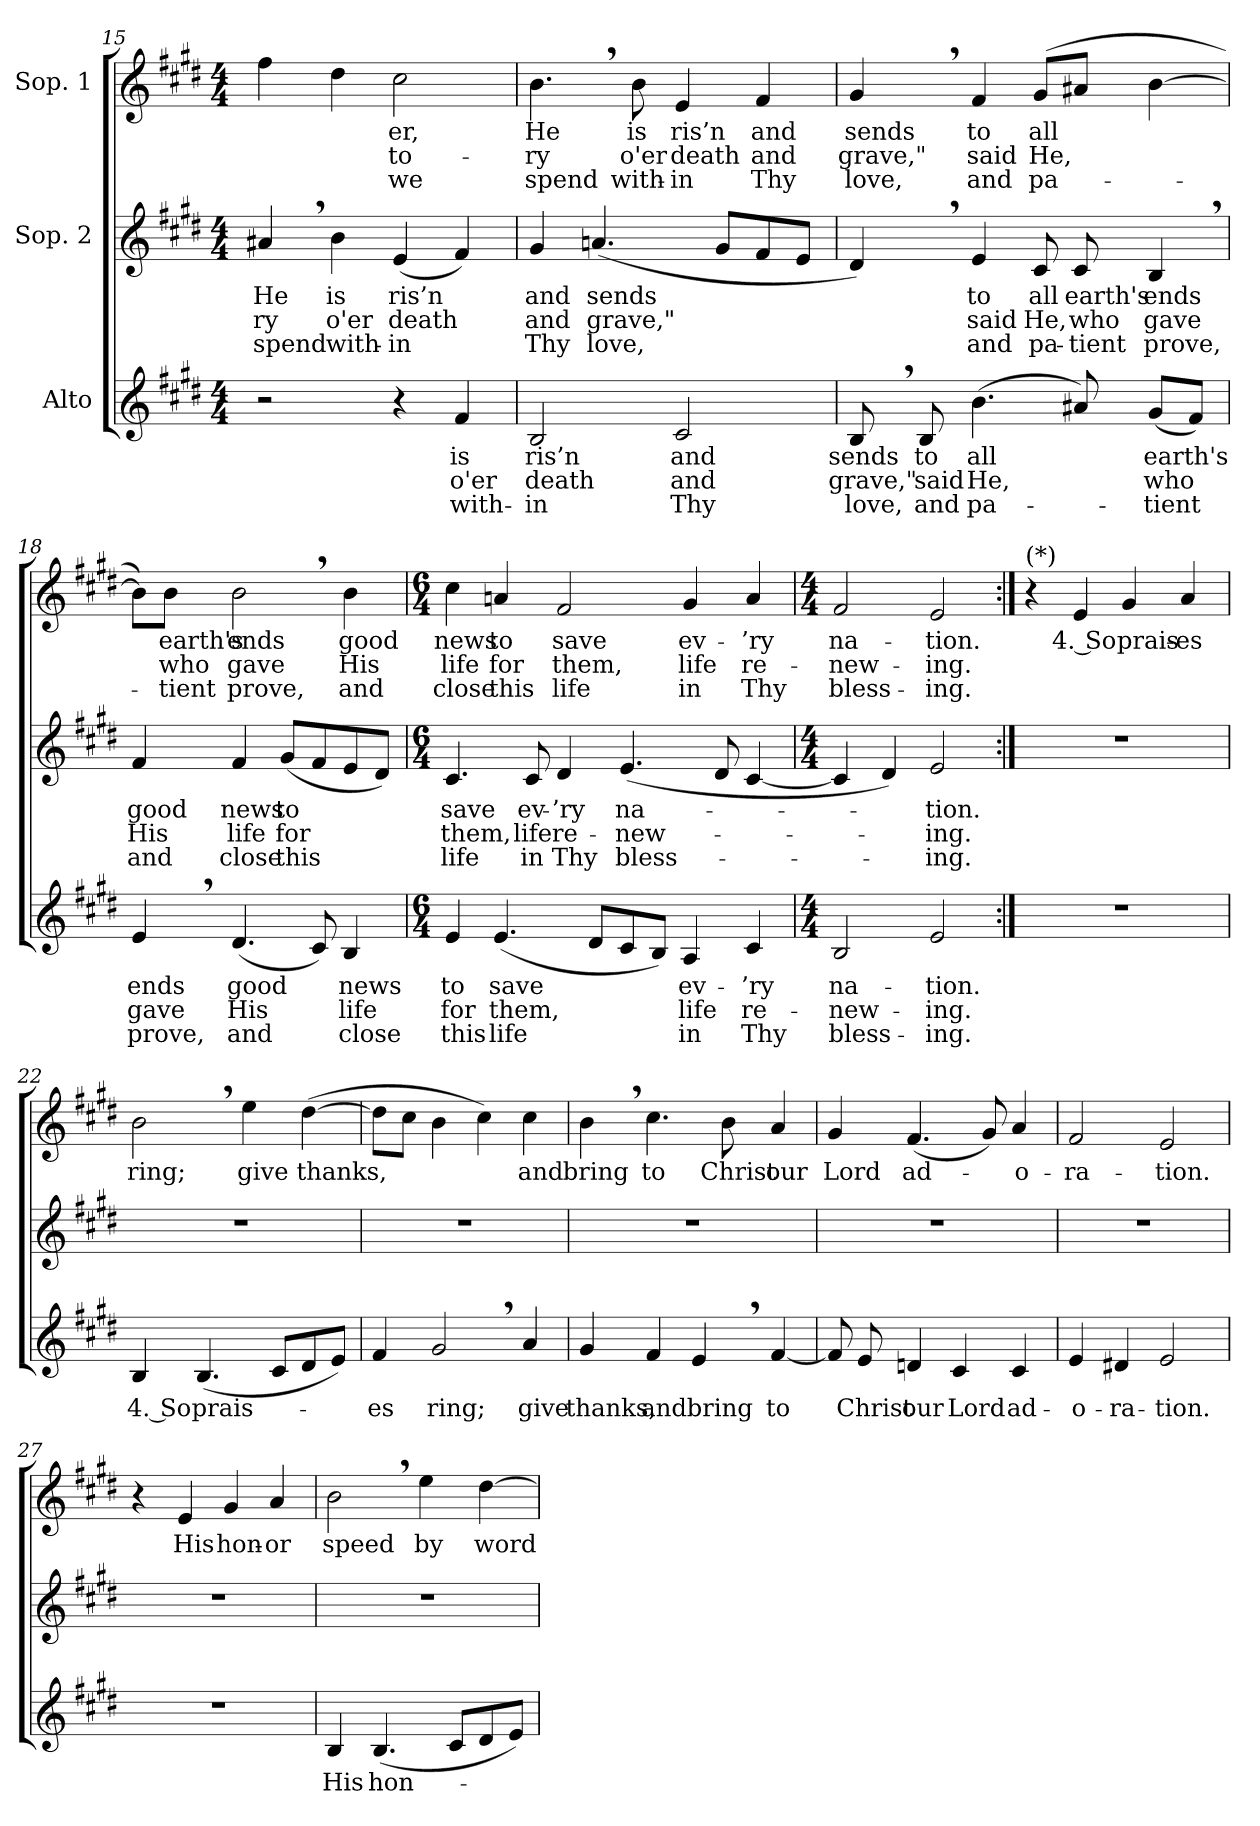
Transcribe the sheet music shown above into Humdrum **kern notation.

**kern	**text	**text	**text	**kern	**text	**text	**text	**kern	**text	**text	**text
*part3	*part3	*part3	*part3	*part2	*part2	*part2	*part2	*part1	*part1	*part1	*part1
*staff3	*staff3	*staff3	*staff3	*staff2	*staff2	*staff2	*staff2	*staff1	*staff1	*staff1	*staff1
*I"Alto	*	*	*	*I"Sop. 2	*	*	*	*I"Sop. 1	*	*	*
*clefG2	*	*	*	*clefG2	*	*	*	*clefG2	*	*	*
*k[f#c#g#d#]	*	*	*	*k[f#c#g#d#]	*	*	*	*k[f#c#g#d#]	*	*	*
*E:	*	*	*	*E:	*	*	*	*E:	*	*	*
*M4/4	*	*	*	*M4/4	*	*	*	*M4/4	*	*	*
=15	=15	=15	=15	=15	=15	=15	=15	=15	=15	=15	=15
!	!	!	!	!	!LO:LY:b	!LO:LY:b	!LO:LY:b	!	!	!	!
2r	.	.	.	4a#X,>/	He	-ry	spend	4ff#\	.	.	.
!	!	!	!	!	!LO:LY:b	!LO:LY:b	!LO:LY:b	!	!	!	!
.	.	.	.	4b\	is	o'er	with-	4dd#\	.	.	.
!	!	!	!	!	!LO:LY:b	!LO:LY:b	!LO:LY:b	!	!LO:LY:b	!LO:LY:b	!LO:LY:b
4r	.	.	.	(<4e/	ris’n	death	-in	2cc#\	-er,	-to-	we
!	!LO:LY:b	!LO:LY:b	!LO:LY:b	!	!	!	!	!	!	!	!
4f#/	is	o'er	with-	4f#/)	.	.	.	.	.	.	.
=16	=16	=16	=16	=16	=16	=16	=16	=16	=16	=16	=16
!	!LO:LY:b	!LO:LY:b	!LO:LY:b	!	!LO:LY:b	!LO:LY:b	!LO:LY:b	!	!LO:LY:b	!LO:LY:b	!LO:LY:b
2B/	ris’n	death	-in	4g#/	and	and	Thy	4.b,>\	He	-ry	spend
!	!	!	!	!	!LO:LY:b	!LO:LY:b	!LO:LY:b	!	!	!	!
.	.	.	.	(<4.an/	sends	grave,"	love,	.	.	.	.
!	!	!	!	!	!	!	!	!	!LO:LY:b	!LO:LY:b	!LO:LY:b
.	.	.	.	.	.	.	.	8b\	is	o'er	with-
!	!LO:LY:b	!LO:LY:b	!LO:LY:b	!	!	!	!	!	!LO:LY:b	!LO:LY:b	!LO:LY:b
2c#/	and	and	Thy	.	.	.	.	4e/	ris’n	death	-in
.	.	.	.	8g#/L	.	.	.	.	.	.	.
!	!	!	!	!	!	!	!	!	!LO:LY:b	!LO:LY:b	!LO:LY:b
.	.	.	.	8f#/	.	.	.	4f#/	and	and	Thy
.	.	.	.	8e/J	.	.	.	.	.	.	.
!!LO:PB:g=z
=17	=17	=17	=17	=17	=17	=17	=17	=17	=17	=17	=17
!	!LO:LY:b	!LO:LY:b	!LO:LY:b	!	!	!	!	!	!LO:LY:b	!LO:LY:b	!LO:LY:b
8B,>/	sends	grave,"	love,	4d#,>/)	.	.	.	4g#,>/	sends	grave,"	love,
!	!LO:LY:b	!LO:LY:b	!LO:LY:b	!	!	!	!	!	!	!	!
8B/	to	said	and	.	.	.	.	.	.	.	.
!	!LO:LY:b	!LO:LY:b	!LO:LY:b	!	!LO:LY:b	!LO:LY:b	!LO:LY:b	!	!LO:LY:b	!LO:LY:b	!LO:LY:b
(>4.b\	all	He,	pa-	4e/	to	said	and	4f#/	to	said	and
!	!	!	!	!	!LO:LY:b	!LO:LY:b	!LO:LY:b	!	!LO:LY:b	!LO:LY:b	!LO:LY:b
.	.	.	.	8c#/	all	He,	pa-	(>8g#/L	all	He,	pa-
!	!	!	!	!	!LO:LY:b	!LO:LY:b	!LO:LY:b	!	!	!	!
8a#X/)	.	.	.	8c#/	earth's	who	-tient	8a#X/J	.	.	.
!	!LO:LY:b	!LO:LY:b	!LO:LY:b	!	!LO:LY:b	!LO:LY:b	!LO:LY:b	!	!	!	!
(<8g#/L	earth's	who	-tient	4B,>/	ends	gave	prove,	[4b\	.	.	.
8f#/J)	.	.	.	.	.	.	.	.	.	.	.
=18	=18	=18	=18	=18	=18	=18	=18	=18	=18	=18	=18
!	!LO:LY:b	!LO:LY:b	!LO:LY:b	!	!LO:LY:b	!LO:LY:b	!LO:LY:b	!	!	!	!
4e,>/	ends	gave	prove,	4f#/	good	His	and	8b\L])	.	.	.
!	!	!	!	!	!	!	!	!	!LO:LY:b	!LO:LY:b	!LO:LY:b
.	.	.	.	.	.	.	.	8b\J	earth's	who	-tient
!	!LO:LY:b	!LO:LY:b	!LO:LY:b	!	!LO:LY:b	!LO:LY:b	!LO:LY:b	!	!LO:LY:b	!LO:LY:b	!LO:LY:b
(<4.d#/	good	His	and	4f#/	news	life	close	2b,>\	ends	gave	prove,
!	!	!	!	!	!LO:LY:b	!LO:LY:b	!LO:LY:b	!	!	!	!
.	.	.	.	(<8g#/L	to	for	this	.	.	.	.
8c#/)	.	.	.	8f#/	.	.	.	.	.	.	.
!	!LO:LY:b	!LO:LY:b	!LO:LY:b	!	!	!	!	!	!LO:LY:b	!LO:LY:b	!LO:LY:b
4B/	news	life	close	8e/	.	.	.	4b\	good	His	and
.	.	.	.	8d#/J)	.	.	.	.	.	.	.
!!LO:LB:g=z
=19	=19	=19	=19	=19	=19	=19	=19	=19	=19	=19	=19
*M6/4	*	*	*	*M6/4	*	*	*	*M6/4	*	*	*
!	!LO:LY:b	!LO:LY:b	!LO:LY:b	!	!LO:LY:b	!LO:LY:b	!LO:LY:b	!	!LO:LY:b	!LO:LY:b	!LO:LY:b
4e/	to	for	this	4.c#/	save	them,	life	4cc#\	news	life	close
!	!LO:LY:b	!LO:LY:b	!LO:LY:b	!	!	!	!	!	!LO:LY:b	!LO:LY:b	!LO:LY:b
(<4.e/	save	them,	life	.	.	.	.	4an/	to	for	this
!	!	!	!	!	!LO:LY:b	!LO:LY:b	!LO:LY:b	!	!	!	!
.	.	.	.	8c#/	ev-	life	in	.	.	.	.
!	!	!	!	!	!LO:LY:b	!LO:LY:b	!LO:LY:b	!	!LO:LY:b	!LO:LY:b	!LO:LY:b
.	.	.	.	4d#/	-’ry	re-	Thy	2f#/	save	them,	life
8d#/L	.	.	.	.	.	.	.	.	.	.	.
!	!	!	!	!	!LO:LY:b	!LO:LY:b	!LO:LY:b	!	!	!	!
8c#/	.	.	.	(<4.e/	na-	-new-	bless-	.	.	.	.
8B/J)	.	.	.	.	.	.	.	.	.	.	.
!	!LO:LY:b	!LO:LY:b	!LO:LY:b	!	!	!	!	!	!LO:LY:b	!LO:LY:b	!LO:LY:b
4A/	ev-	life	in	.	.	.	.	4g#/	ev-	life	in
.	.	.	.	8d#/	.	.	.	.	.	.	.
!	!LO:LY:b	!LO:LY:b	!LO:LY:b	!	!	!	!	!	!LO:LY:b	!LO:LY:b	!LO:LY:b
4c#/	-’ry	re-	Thy	[4c#/	.	.	.	4a/	-’ry	re-	Thy
=20	=20	=20	=20	=20	=20	=20	=20	=20	=20	=20	=20
*M4/4	*	*	*	*M4/4	*	*	*	*M4/4	*	*	*
!	!LO:LY:b	!LO:LY:b	!LO:LY:b	!	!	!	!	!	!LO:LY:b	!LO:LY:b	!LO:LY:b
2B/	na-	-new-	bless-	4c#/]	.	.	.	2f#/	na-	-new-	bless-
.	.	.	.	4d#/)	.	.	.	.	.	.	.
!	!LO:LY:b	!LO:LY:b	!LO:LY:b	!	!LO:LY:b	!LO:LY:b	!LO:LY:b	!	!LO:LY:b	!LO:LY:b	!LO:LY:b
2e/	-tion.	-ing.	-ing.	2e/	-tion.	-ing.	-ing.	2e/	-tion.	-ing.	-ing.
!!LO:LB:g=z
=21:|!	=21:|!	=21:|!	=21:|!	=21:|!	=21:|!	=21:|!	=21:|!	=21:|!	=21:|!	=21:|!	=21:|!
!	!	!	!	!	!	!	!	!LO:TX:a:t=(*)	!	!	!
1r	.	.	.	1r	.	.	.	4r	.	.	.
!	!	!	!	!	!	!	!	!	!LO:LY:b	!	!
.	.	.	.	.	.	.	.	4e/	4. So	.	.
!	!	!	!	!	!	!	!	!	!LO:LY:b	!	!
.	.	.	.	.	.	.	.	4g#/	prais-	.	.
!	!	!	!	!	!	!	!	!	!LO:LY:b	!	!
.	.	.	.	.	.	.	.	4a/	-es	.	.
=22	=22	=22	=22	=22	=22	=22	=22	=22	=22	=22	=22
!	!LO:LY:b	!	!	!	!	!	!	!	!LO:LY:b	!	!
4B/	4. So	.	.	1r	.	.	.	2b,>\	ring;	.	.
!	!LO:LY:b	!	!	!	!	!	!	!	!	!	!
(<4.B/	prais-	.	.	.	.	.	.	.	.	.	.
!	!	!	!	!	!	!	!	!	!LO:LY:b	!	!
.	.	.	.	.	.	.	.	4ee\	give	.	.
8c#/L	.	.	.	.	.	.	.	.	.	.	.
!	!	!	!	!	!	!	!	!	!LO:LY:b	!	!
8d#/	.	.	.	.	.	.	.	(>[4dd#\	thanks,	.	.
8e/J)	.	.	.	.	.	.	.	.	.	.	.
=23	=23	=23	=23	=23	=23	=23	=23	=23	=23	=23	=23
!	!LO:LY:b	!	!	!	!	!	!	!	!	!	!
4f#/	-es	.	.	1r	.	.	.	8dd#\L]	.	.	.
.	.	.	.	.	.	.	.	8cc#\J	.	.	.
!	!LO:LY:b	!	!	!	!	!	!	!	!	!	!
2g#,>/	ring;	.	.	.	.	.	.	4b\	.	.	.
.	.	.	.	.	.	.	.	4cc#\)	.	.	.
!	!LO:LY:b	!	!	!	!	!	!	!	!LO:LY:b	!	!
4a/	give	.	.	.	.	.	.	4cc#\	and	.	.
=24	=24	=24	=24	=24	=24	=24	=24	=24	=24	=24	=24
!	!LO:LY:b	!	!	!	!	!	!	!	!LO:LY:b	!	!
4g#/	thanks,	.	.	1r	.	.	.	4b,>\	bring	.	.
!	!LO:LY:b	!	!	!	!	!	!	!	!LO:LY:b	!	!
4f#/	and	.	.	.	.	.	.	4.cc#\	to	.	.
!	!LO:LY:b	!	!	!	!	!	!	!	!	!	!
4e,>/	bring	.	.	.	.	.	.	.	.	.	.
!	!	!	!	!	!	!	!	!	!LO:LY:b	!	!
.	.	.	.	.	.	.	.	8b\	Christ	.	.
!	!LO:LY:b	!	!	!	!	!	!	!	!LO:LY:b	!	!
[4f#/	to	.	.	.	.	.	.	4a/	our	.	.
!!LO:PB:g=z
=25	=25	=25	=25	=25	=25	=25	=25	=25	=25	=25	=25
!	!	!	!	!	!	!	!	!	!LO:LY:b	!	!
8f#/]	.	.	.	1r	.	.	.	4g#/	Lord	.	.
!	!LO:LY:b	!	!	!	!	!	!	!	!	!	!
8e/	Christ	.	.	.	.	.	.	.	.	.	.
!	!LO:LY:b	!	!	!	!	!	!	!	!LO:LY:b	!	!
4dn/	our	.	.	.	.	.	.	(<4.f#/	ad-	.	.
!	!LO:LY:b	!	!	!	!	!	!	!	!	!	!
4c#/	Lord	.	.	.	.	.	.	.	.	.	.
.	.	.	.	.	.	.	.	8g#/)	.	.	.
!	!LO:LY:b	!	!	!	!	!	!	!	!LO:LY:b	!	!
4c#/	ad-	.	.	.	.	.	.	4a/	-o-	.	.
=26	=26	=26	=26	=26	=26	=26	=26	=26	=26	=26	=26
!	!LO:LY:b	!	!	!	!	!	!	!	!LO:LY:b	!	!
4e/	-o-	.	.	1r	.	.	.	2f#/	-ra-	.	.
!	!LO:LY:b	!	!	!	!	!	!	!	!	!	!
4d#X/	-ra-	.	.	.	.	.	.	.	.	.	.
!	!LO:LY:b	!	!	!	!	!	!	!	!LO:LY:b	!	!
2e/	-tion.	.	.	.	.	.	.	2e/	-tion.	.	.
=27	=27	=27	=27	=27	=27	=27	=27	=27	=27	=27	=27
1r	.	.	.	1r	.	.	.	4r	.	.	.
!	!	!	!	!	!	!	!	!	!LO:LY:b	!	!
.	.	.	.	.	.	.	.	4e/	His	.	.
!	!	!	!	!	!	!	!	!	!LO:LY:b	!	!
.	.	.	.	.	.	.	.	4g#/	hon-	.	.
!	!	!	!	!	!	!	!	!	!LO:LY:b	!	!
.	.	.	.	.	.	.	.	4a/	-or	.	.
=28	=28	=28	=28	=28	=28	=28	=28	=28	=28	=28	=28
!	!LO:LY:b	!	!	!	!	!	!	!	!LO:LY:b	!	!
4B/	His	.	.	1r	.	.	.	2b,>\	speed	.	.
!	!LO:LY:b	!	!	!	!	!	!	!	!	!	!
(<4.B/	hon-	.	.	.	.	.	.	.	.	.	.
!	!	!	!	!	!	!	!	!	!LO:LY:b	!	!
.	.	.	.	.	.	.	.	4ee\	by	.	.
8c#/L	.	.	.	.	.	.	.	.	.	.	.
!	!	!	!	!	!	!	!	!	!LO:LY:b	!	!
8d#/	.	.	.	.	.	.	.	[4dd#\	word	.	.
8e/J)	.	.	.	.	.	.	.	.	.	.	.
=	=	=	=	=	=	=	=	=	=	=	=
*-	*-	*-	*-	*-	*-	*-	*-	*-	*-	*-	*-
